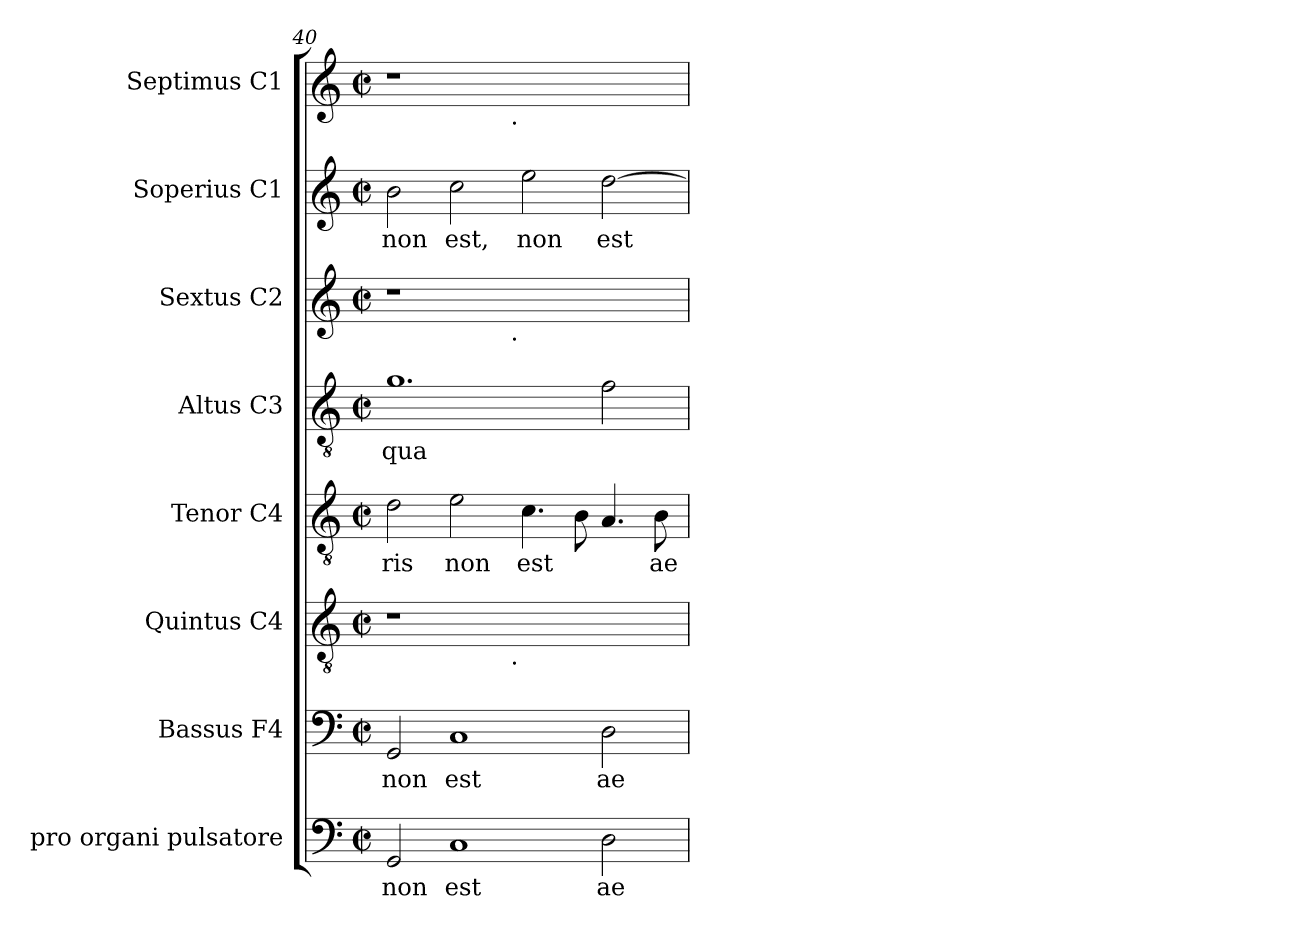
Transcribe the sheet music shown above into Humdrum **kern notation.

**kern	**text	**kern	**text	**kern	**kern	**text	**kern	**text	**kern	**kern	**text	**kern
*part8	*part8	*part7	*part7	*part6	*part5	*part5	*part4	*part4	*part3	*part2	*part2	*part1
*staff8	*staff8	*staff7	*staff7	*staff6	*staff5	*staff5	*staff4	*staff4	*staff3	*staff2	*staff2	*staff1
*I"pro organi  pulsatore	*	*I"Bassus  F4	*	*I"Quintus  C4	*I"Tenor  C4	*	*I"Altus  C3	*	*I"Sextus  C2	*I"Soperius  C1	*	*I"Septimus  C1
*clefF4	*	*clefF4	*	*clefGv2	*clefGv2	*	*clefGv2	*	*clefG2	*clefG2	*	*clefG2
*k[]	*	*k[]	*	*k[]	*k[]	*	*k[]	*	*k[]	*k[]	*	*k[]
*C:	*	*C:	*	*C:	*C:	*	*C:	*	*C:	*C:	*	*C:
*M2/2	*	*M2/2	*	*M2/2	*M2/2	*	*M2/2	*	*M2/2	*M2/2	*	*M2/2
*met(c|)	*	*met(c|)	*	*met(c|)	*met(c|)	*	*met(c|)	*	*met(c|)	*met(c|)	*	*met(c|)
=40	=40	=40	=40	=40	=40	=40	=40	=40	=40	=40	=40	=40
!	!LO:LY:a:cj	!	!LO:LY:b:cj	!	!	!LO:LY:b:rj	!	!LO:LY:b:rj	!	!	!LO:LY:b:cj	!
*	*	*	*	*^	*	*	*	*	*^	*	*	*^
2GG/	non	2GG/	non	1r	2ryy	2d\	-ris	1.g	-qua-	1r	2ryy	2b\	non	1r	2ryy
!	!LO:LY:a:cj	!	!LO:LY:b:cj	!	!	!	!LO:LY:b:rj	!	!	!	!	!	!LO:LY:b:cj	!	!
1C	est	1C	est	.	4...ryy	2e\	non	.	.	.	4...ryy	2cc\	est,	.	4...ryy
!	!	!	!	!	!	!	!	!	!	!	!	!	!	!	!LO:TX:b:t=.
!	!	!	!	!	!	!	!	!	!	!	!LO:TX:b:t=.	!	!	!	!
!	!	!	!	!	!LO:TX:b:t=.	!	!	!	!	!	!	!	!	!	!
.	.	.	.	.	1ryy	.	.	.	.	.	1ryy	.	.	.	1ryy
!	!	!	!	!	!	!	!LO:LY:b:rj	!	!	!	!	!	!LO:LY:b:cj	!	!
.	.	.	.	1ryy	.	4.c\	est	.	.	1ryy	.	2ee\	non	1ryy	.
!	!	!	!	!	!	!	!LO:LY:b:rj	!	!	!	!	!	!	!	!
.	.	.	.	.	.	8B\	.	.	.	.	.	.	.	.	.
!	!LO:LY:a:cj	!	!LO:LY:b:cj	!	!	!	!LO:LY:b:rj	!	!LO:LY:b:rj	!	!	!	!LO:LY:b:cj	!	!
2D\	ae-	2D\	ae-	.	.	4.A/	.	2f\	--	.	.	[>2dd\	est	.	.
!	!	!	!	!	!	!	!LO:LY:b:rj	!	!	!	!	!	!	!	!
.	.	.	.	.	.	8B\	ae-	.	.	.	.	.	.	.	.
.	.	.	.	.	32ryy	.	.	.	.	.	32ryy	.	.	.	32ryy
*	*	*	*	*v	*v	*	*	*	*	*v	*v	*	*	*v	*v
=	=	=	=	=	=	=	=	=	=	=	=	=
*-	*-	*-	*-	*-	*-	*-	*-	*-	*-	*-	*-	*-
